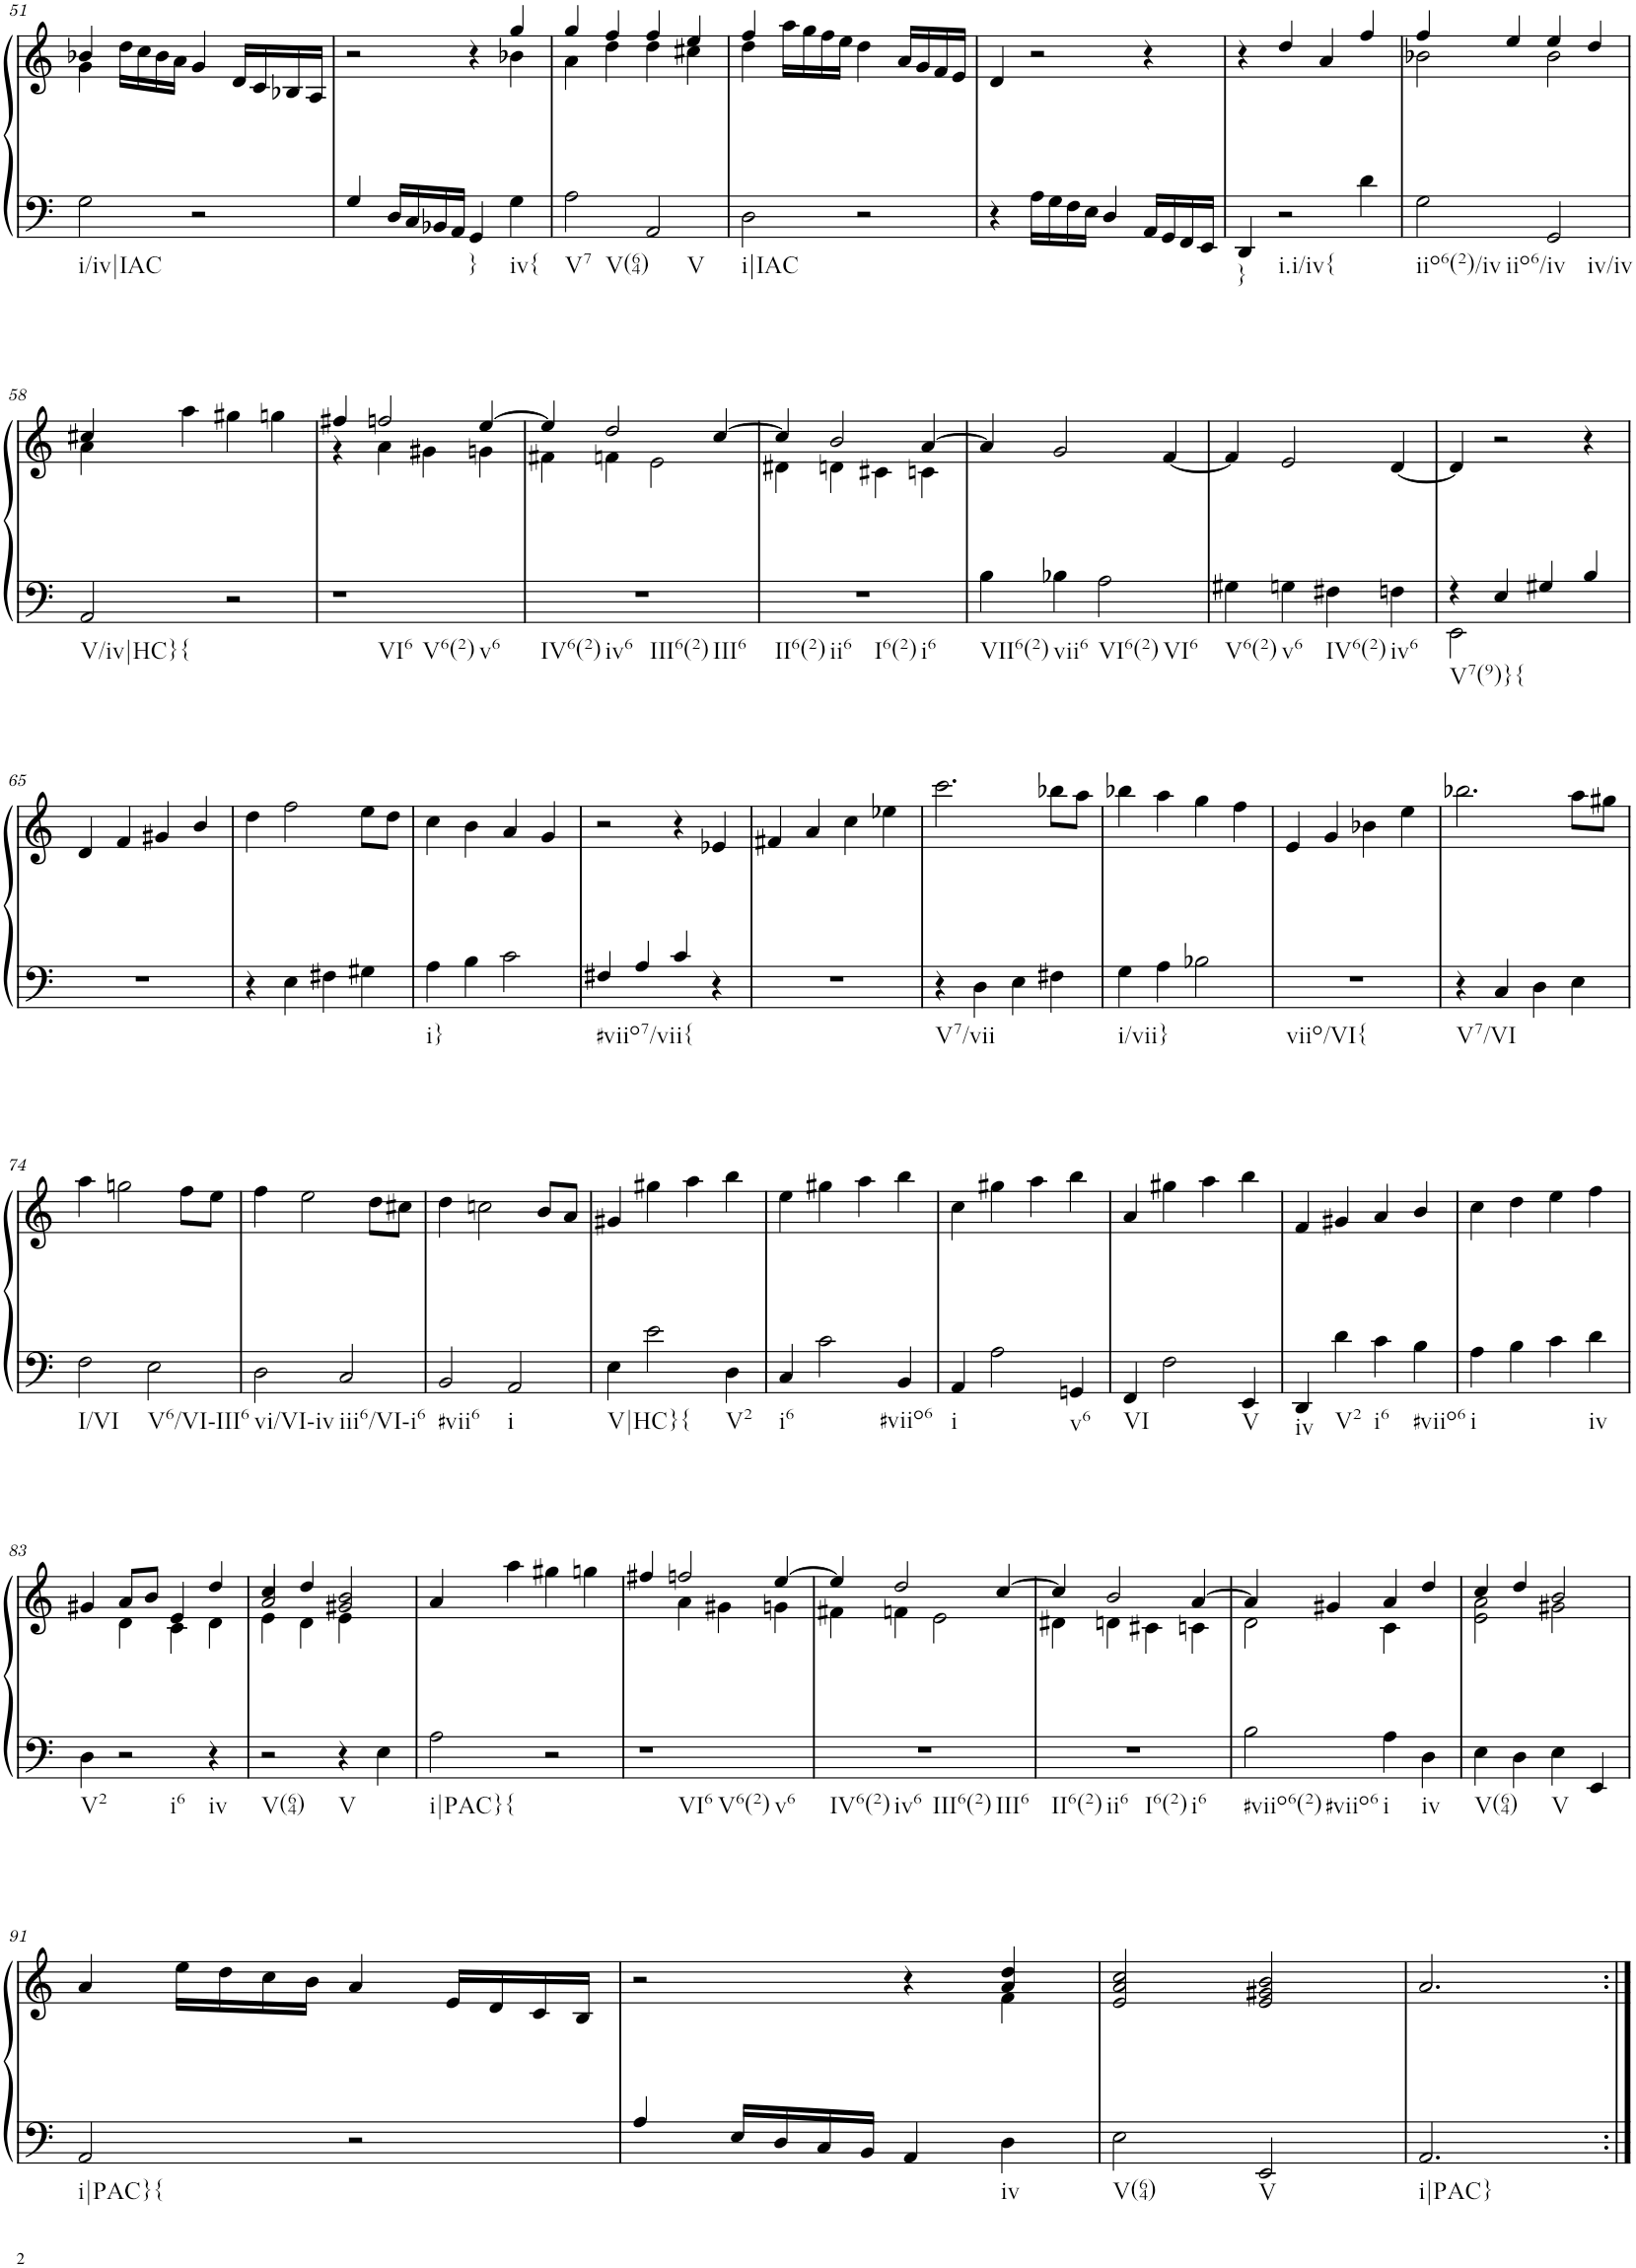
**kern	**kern
*part1	*part1
*staff2	*staff1
*I"Piano	*
*I'Pno.	*
!!LO:PB:g=z
*clefF4	*clefG2
*k[]	*k[]
*M2/2	*M2/2
*met(c|)	*met(c|)
=51	=51
*	*^
!LO:TX:b:t=i/iv|IAC	!	!
2G\	4b-X/	4g\
.	16dd\LL	2.ryy
.	16cc\	.
.	16b-\	.
.	16a\JJ	.
2r	4g/	.
.	16d/LL	.
.	16c/	.
.	16B-X/	.
.	16A/JJ	.
=52	=52	=52
4G/	2r	2.ryy
16D/LL	.	.
16C/	.	.
16BB-X/	.	.
16AA/JJ	.	.
!LO:TX:b:t=}	!	!
4GG/	4r	.
!LO:TX:b:t=iv{	!	!
4G\	4gg/	4b-X\
=53	=53	=53
!LO:TX:b:t=V7	!	!
!LO:TX:b:t=V(64)	!	!
2A\	4gg/	4a\
.	4ff/	4dd\
!LO:TX:b:t=V	!	!
2AA/	4ff/	4dd\
.	4ee/	4cc#X\
=54	=54	=54
!LO:TX:b:t=i|IAC	!	!
2D\	4ff/	4dd\
.	16aa\LL	2.ryy
.	16gg\	.
.	16ff\	.
.	16ee\JJ	.
2r	4dd\	.
.	16a/LL	.
.	16g/	.
.	16f/	.
.	16e/JJ	.
*	*v	*v
=55	=55
4r	4d/
16A\LL	2r
16G\	.
16F\	.
16E\JJ	.
4D/	.
16AA/LL	4r
16GG/	.
16FF/	.
16EE/JJ	.
=56	=56
!LO:TX:b:t=}	!
4DD/	4r
!LO:TX:b:t=i.i/iv{	!
2r	4dd/
.	4a/
4d\	4ff/
=57	=57
*	*^
!LO:TX:b:t=iio6(2)/iv	!	!
!LO:TX:b:t=iio6/iv	!	!
2G\	4ff/	2b-X\
.	4ee/	.
!LO:TX:b:t=iv/iv	!	!
2GG/	4ee/	2b-\
.	4dd/	.
!!LO:LB:g=z	!!
=58	=58	=58
!LO:TX:b:t=V/iv|HC}	!	!
!LO:TX:b:t={	!	!
2AA/	4cc#X/	4a\
.	4aa\	2.ryy
2r	4gg#X\	.
.	4ggn\	.
=59	=59	=59
!LO:TX:b:t=VI6	!	!
!LO:TX:b:t=V6(2)	!	!
!LO:TX:b:t=v6	!	!
1r	4ff#X/	4r
.	2ffn/	4a\
.	.	4g#X\
.	[4ee/	4gn\
=60	=60	=60
!LO:TX:b:t=IV6(2)	!	!
!LO:TX:b:t=iv6	!	!
!LO:TX:b:t=III6(2)	!	!
!LO:TX:b:t=III6	!	!
1r	4ee/]	4f#X\
.	2dd/	4fn\
.	.	2e\
.	[4cc/	.
=61	=61	=61
!LO:TX:b:t=II6(2)	!	!
!LO:TX:b:t=ii6	!	!
!LO:TX:b:t=I6(2)	!	!
!LO:TX:b:t=i6	!	!
1r	4cc/]	4d#X\
.	2b/	4dn\
.	.	4c#X\
.	[4a/	4cn\
=62	=62	=62
!LO:TX:b:t=VII6(2)	!	!
*	*v	*v
4B\	4a/]
!LO:TX:b:t=vii6	!
4B-X\	2g/
!LO:TX:b:t=VI6(2)	!
!LO:TX:b:t=VI6	!
2A\	.
.	[4f/
=63	=63
!LO:TX:b:t=V6(2)	!
4G#X\	4f/]
!LO:TX:b:t=v6	!
4Gn\	2e/
!LO:TX:b:t=IV6(2)	!
4F#X\	.
!LO:TX:b:t=iv6	!
4Fn\	[4d/
=64	=64
*^	*
!LO:TX:b:t=V7(9)}{	!	!
4r	2EE\	4d/]
4E/	.	2r
4G#X/	2ryy	.
4B/	.	4r
*v	*v	*
!!LO:LB:g=z
=65	=65
1r	4d/
.	4f/
.	4g#X/
.	4b/
=66	=66
4r	4dd\
4E\	2ff\
4F#X\	.
4G#X\	8ee\L
.	8dd\J
=67	=67
!LO:TX:b:t=i}	!
4A\	4cc\
4B\	4b\
2c\	4a/
.	4g/
=68	=68
!LO:TX:b:t=#viio7/vii{	!
4F#X/	2r
4A/	.
4c/	4r
4r	4e-X/
=69	=69
1r	4f#X/
.	4a/
.	4cc\
.	4ee-X\
=70	=70
!LO:TX:b:t=V7/vii	!
4r	2.ccc\
4D\	.
4E\	.
4F#X\	8bb-X\L
.	8aa\J
=71	=71
!LO:TX:b:t=i/vii}	!
4G\	4bb-X\
4A\	4aa\
2B-X\	4gg\
.	4ff\
=72	=72
!LO:TX:b:t=viio/VI{	!
1r	4e/
.	4g/
.	4b-X\
.	4ee\
=73	=73
!LO:TX:b:t=V7/VI	!
4r	2.bb-X\
4C/	.
4D\	.
4E\	8aa\L
.	8gg#X\J
!!LO:LB:g=z
=74	=74
!LO:TX:b:t=I/VI	!
2F\	4aa\
.	2ggn\
!LO:TX:b:t=V6/VI-III6	!
2E\	.
.	8ff\L
.	8ee\J
=75	=75
!LO:TX:b:t=vi/VI-iv	!
2D\	4ff\
.	2ee\
!LO:TX:b:t=iii6/VI-i6	!
2C/	.
.	8dd\L
.	8cc#X\J
=76	=76
!LO:TX:b:t=#vii6	!
2BB/	4dd\
.	2ccn\
!LO:TX:b:t=i	!
2AA/	.
.	8b/L
.	8a/J
=77	=77
!LO:TX:b:t=V|HC}{	!
4E\	4g#X/
2e\	4gg#X\
.	4aa\
!LO:TX:b:t=V2	!
4D\	4bb\
=78	=78
!LO:TX:b:t=i6	!
4C/	4ee\
2c\	4gg#X\
.	4aa\
!LO:TX:b:t=#viio6	!
4BB/	4bb\
=79	=79
!LO:TX:b:t=i	!
4AA/	4cc\
2A\	4gg#X\
.	4aa\
!LO:TX:b:t=v6	!
4GGn/	4bb\
=80	=80
!LO:TX:b:t=VI	!
4FF/	4a/
2F\	4gg#X\
.	4aa\
!LO:TX:b:t=V	!
4EE/	4bb\
=81	=81
!LO:TX:b:t=iv	!
4DD/	4f/
!LO:TX:b:t=V2	!
4d\	4g#X/
!LO:TX:b:t=i6	!
4c\	4a/
!LO:TX:b:t=#viio6	!
4B\	4b/
=82	=82
!LO:TX:b:t=i	!
4A\	4cc\
4B\	4dd\
4c\	4ee\
!LO:TX:b:t=iv	!
4d\	4ff\
!!LO:LB:g=z
=83	=83
*	*^
!LO:TX:b:t=V2	!	!
4D\	4g#X/	4ryy
!LO:TX:b:t=i6	!	!
2r	8a/L	4d\
.	8b/J	.
.	4e/	4c\
!LO:TX:b:t=iv	!	!
4r	4dd/	4d\
=84	=84	=84
*	*	*^
!LO:TX:b:t=V(64)	!	!	!
2r	4cc/	4e\	2a/
.	4dd/	4d\	.
!LO:TX:b:t=V	!	!	!
4r	2g#X/ 2b/	4e\	2ryy
4E\	.	4ryy	.
*	*	*v	*v
=85	=85	=85
!LO:TX:b:t=i|PAC}	!	!
!LO:TX:b:t={	!	!
*	*v	*v
2A\	4a/
.	4aa\
2r	4gg#X\
.	4ggn\
=86	=86
*	*^
!LO:TX:b:t=VI6	!	!
!LO:TX:b:t=V6(2)	!	!
!LO:TX:b:t=v6	!	!
1r	4ff#X/	4ryy
.	2ffn/	4a\
.	.	4g#X\
.	[4ee/	4gn\
=87	=87	=87
!LO:TX:b:t=IV6(2)	!	!
!LO:TX:b:t=iv6	!	!
!LO:TX:b:t=III6(2)	!	!
!LO:TX:b:t=III6	!	!
1r	4ee/]	4f#X\
.	2dd/	4fn\
.	.	2e\
.	[4cc/	.
=88	=88	=88
!LO:TX:b:t=II6(2)	!	!
!LO:TX:b:t=ii6	!	!
!LO:TX:b:t=I6(2)	!	!
!LO:TX:b:t=i6	!	!
1r	4cc/]	4d#X\
.	2b/	4dn\
.	.	4c#X\
.	[4a/	4cn\
=89	=89	=89
!LO:TX:b:t=#viio6(2)	!	!
!LO:TX:b:t=#viio6	!	!
2B\	4a/]	2d\
.	4g#X/	.
!LO:TX:b:t=i	!	!
4A\	4a/	4c\
!LO:TX:b:t=iv	!	!
4D\	4dd/	4ryy
=90	=90	=90
!LO:TX:b:t=V(64)	!	!
4E\	4cc/	2e\ 2a\
4D\	4dd/	.
!LO:TX:b:t=V	!	!
4E\	2b/	2g#X\
4EE/	.	.
*	*v	*v
!!LO:LB:g=z
=91	=91
!LO:TX:b:t=i|PAC}{	!
2AA/	4a/
.	16ee\LL
.	16dd\
.	16cc\
.	16b\JJ
2r	4a/
.	16e/LL
.	16d/
.	16c/
.	16B/JJ
=92	=92
*	*^
4A/	2r	2.ryy
16E/LL	.	.
16D/	.	.
16C/	.	.
16BB/JJ	.	.
4AA/	4r	.
!LO:TX:b:t=iv	!	!
4D\	4a/ 4dd/	4f\
=93	=93	=93
!LO:TX:b:t=V(64)	!	!
*	*v	*v
2E\	2e/ 2a/ 2cc/
!LO:TX:b:t=V	!
2EE/	2e/ 2g#X/ 2b/
=94	=94
!LO:TX:b:t=i|PAC}	!
2.AA/	2.a/
=:|!	=:|!
*-	*-
